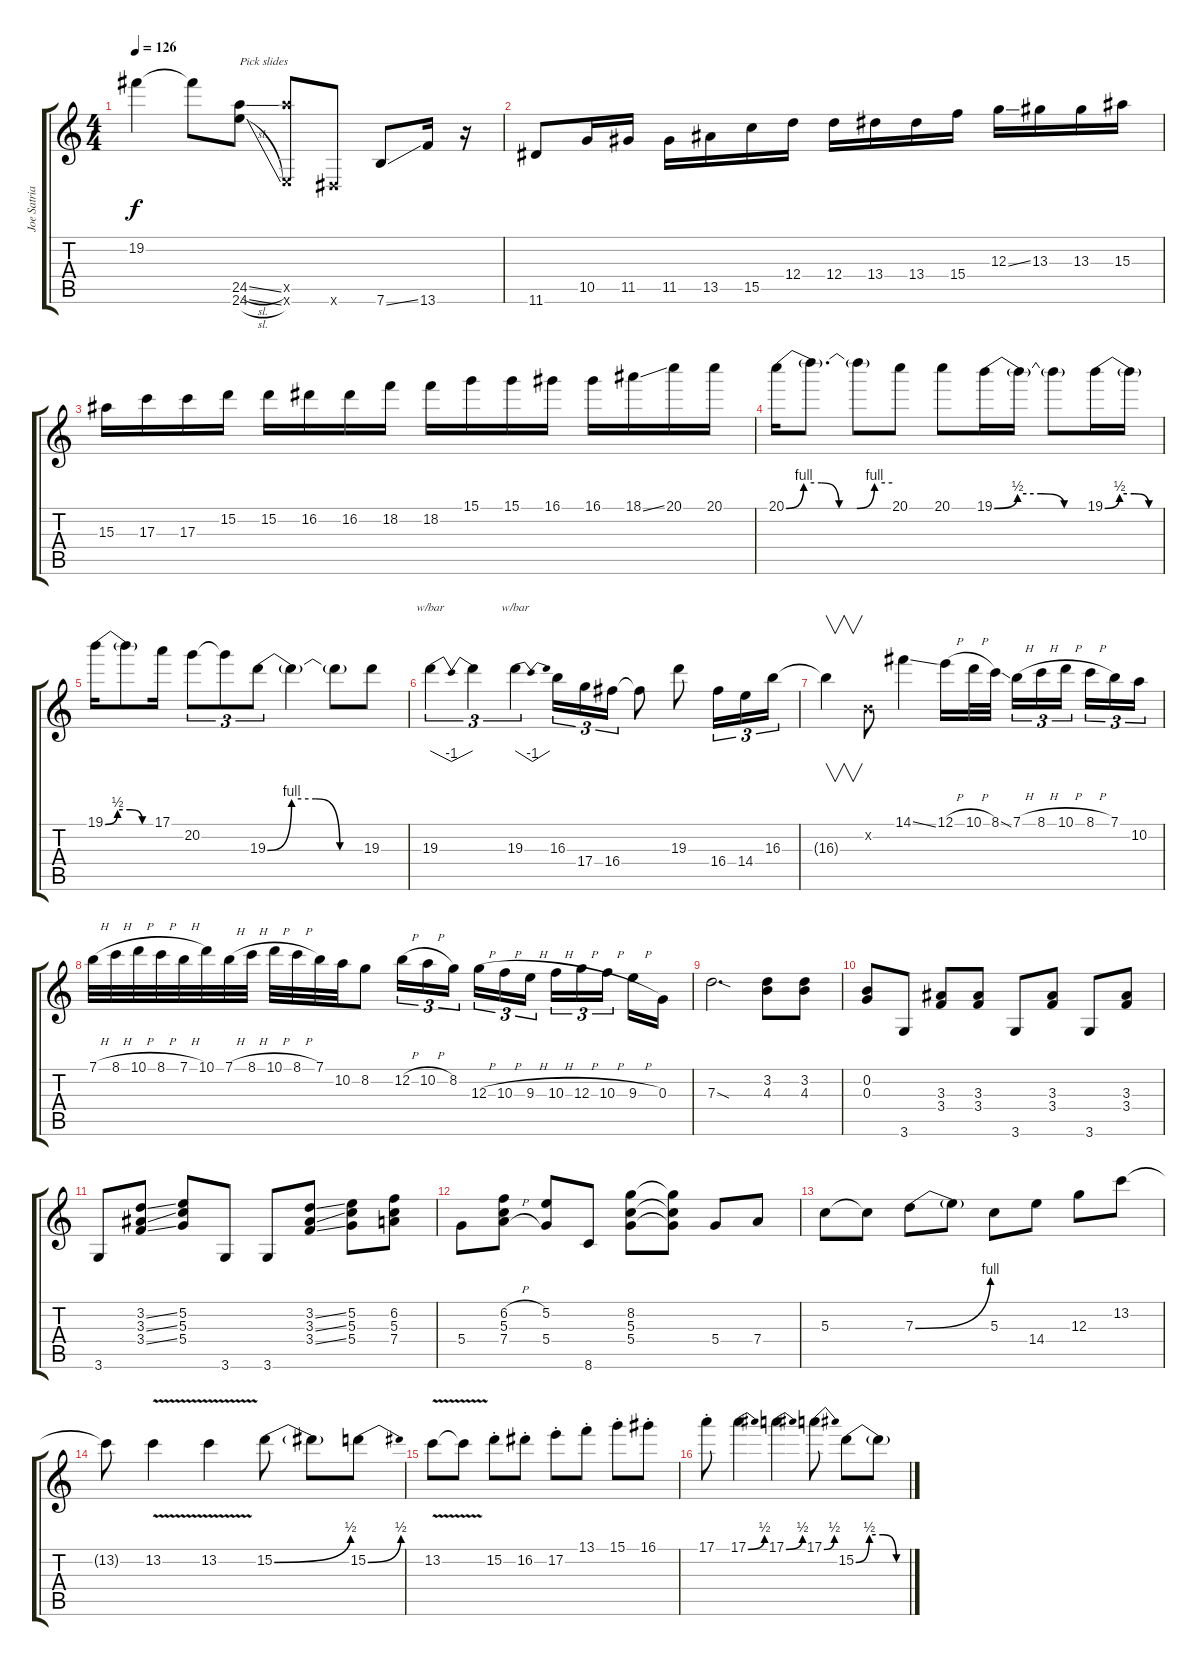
\track ("Joe Satriani - guitar" "Joe Satria") {instrument distortionguitar}
\staff {score tabs}
\tuning (E4 B3 G3 D3 A2 E2) {hide}
\ts (4 4)
\tempo 126
\clef g2
\ks c
19.2{t}.4{dy f} 19.2{t}.8 (24.5{sl} 24.6{sl}).8{txt "Pick slides" instrument guitarfretnoise} (24.5{x} 0.6{x}).8 -1.6{x}.8 7.6{ss}.8{instrument distortionguitar} 13.6.16 r.16 |
11.6.8 10.5.16 11.5.16 11.5.16 13.5.16 15.5.16 12.4.16 12.4.16 13.4.16 13.4.16 15.4.16 12.3{ss}.16 13.3.16 13.3.16 15.3.16 |
15.3.16 17.3.16 17.3.16 15.2.16 15.2.16 16.2.16 16.2.16 18.2.16 18.2.16 15.1.16 15.1.16 16.1.16 16.1.16 18.1{ss}.16 20.1.16 20.1.16 |
20.1{be (custom 0 0 10 4 20 4 30 0 40 0 50 4 60 4)}.16 20.1{t}.8{d} 20.1{t}.8 20.1.8 20.1.8 19.1{be (custom 0 0 15 2 30 2 45 0 60 0)}.16 19.1{t}.16 19.1{t}.8 19.1{be (custom 0 0 15 2 30 2 45 0 60 0)}.16 19.1{t}.16 |
19.1{be (custom 0 0 15 2 30 2 45 0 60 0)}.16 19.1{t}.8 17.1.16 20.2.8{tu (3 2)} 20.2{t}.8{tu (3 2)} 19.3{be (custom 0 0 15 4 30 4 45 0 60 0)}.8{tu (3 2)} 19.3{t}.4 19.3{t}.8 19.3.8 |
19.3.4{tu (3 2) tbe (dip default 0 0 30 -4 60 0)} 19.3{t}.4{tu (3 2)} 19.3.4{tu (3 2) tbe (dip default 0 0 30 -4 60 0)} 16.3.16{tu (3 2)} 17.4.16{tu (3 2)} 16.4.16{tu (3 2)} 16.4{t}.8 19.3.8 16.4.16{tu (3 2)} 14.4.16{tu (3 2)} 16.3.16{tu (3 2)} |
16.3{t}.4{v} 0.2{x}.8 14.1{ss}.4 12.1{h}.16 10.1{h}.32 8.1{ss}.32 7.1{h}.16{tu (3 2)} 8.1{h}.16{tu (3 2)} 10.1{h}.16{tu (3 2)} 8.1{h}.16{tu (3 2)} 7.1.16{tu (3 2)} 10.2.16{tu (3 2)} |
7.1{h}.32 8.1{h}.32 10.1{h}.32 8.1{h}.32 7.1{h}.32 10.1.32 7.1{h}.32 8.1{h}.32 10.1{h}.32 8.1{h}.32 7.1.32 10.2.32 8.2.8 12.2{h}.16{tu (3 2)} 10.2{h}.16{tu (3 2)} 8.2.16{tu (3 2)} 12.3{h}.16{tu (3 2)} 10.3{h}.16{tu (3 2)} 9.3{h}.16{tu (3 2)} 10.3{h}.16{tu (3 2)} 12.3{h}.16{tu (3 2)} 10.3{h}.16{tu (3 2)} 9.3{h}.16 0.3.16 |
7.3{sod}.2{d} (3.2 4.3).8 (3.2 4.3).8 |
(0.2 0.3).8 3.6.8 (3.3 3.4).8 (3.3 3.4).8 3.6.8 (3.3 3.4).8 3.6.8 (3.3 3.4).8 |
3.6.8 (3.2{ss} 3.3{ss} 3.4{ss}).8 (5.2 5.3 5.4).8 3.6.8 3.6.8 (3.2{ss} 3.3{ss} 3.4{ss}).8 (5.2 5.3 5.4).8 (6.2 5.3 7.4).8 |
5.4.8 (6.2{h} 5.3 7.4{h}).8 (5.2 5.4).8 8.6.8 (8.2 5.3 5.4).8 (8.2{t} 5.3{t} 5.4{t}).8 5.4.8 7.4.8 |
5.3.8 5.3{t}.8 7.3{be (bend 0 0 60 4)}.8 7.3{t}.8 5.3.8 14.4.8 12.3.8 13.2.8 |
13.2{t}.8 13.2{v}.4 13.2{v}.4 15.2{be (bend 0 0 60 2)}.8 15.2{t}.8 15.2{be (bend 0 0 60 2)}.8 |
13.2{v}.8 13.2{t}.8 15.2{st}.8 16.2{st}.8 17.2{st}.8 13.1{st}.8 15.1{st}.8 16.1{st}.8 |
17.1{st}.8 17.1{be (bend 0 0 60 2)}.4 17.1{be (bend 0 0 60 2)}.4 17.1{be (bend 0 0 60 2)}.8 15.2{be (custom 0 0 15 2 30 2 45 0 60 0)}.8 15.2{t}.8
